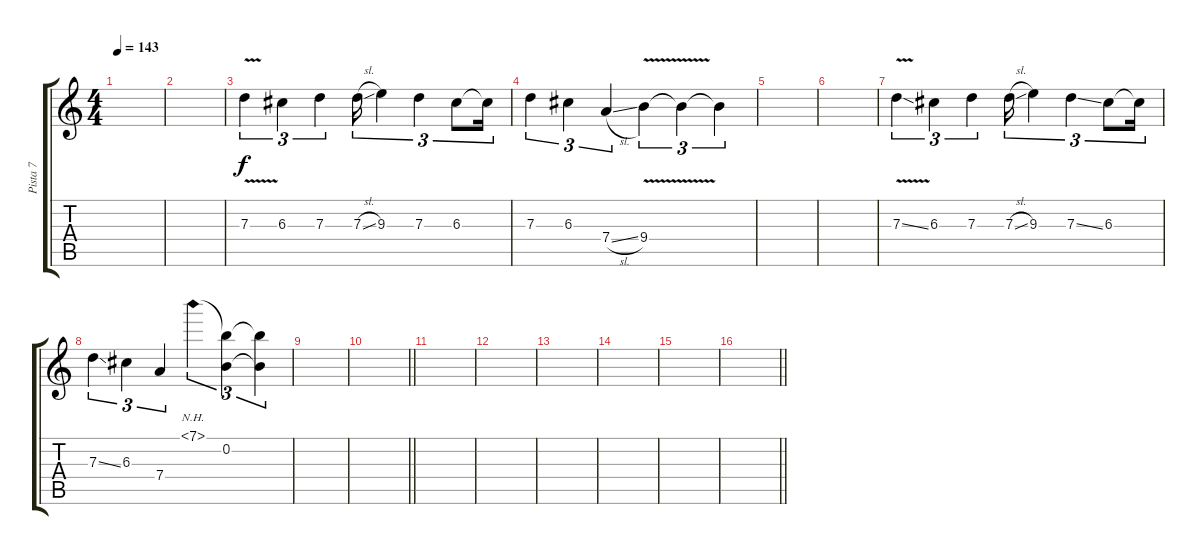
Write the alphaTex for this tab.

\track ("Pista 7" "Pista 7") {instrument overdrivenguitar}
\staff {score tabs}
\tuning (E4 B3 G3 D3 A2 E2) {hide}
\ts (4 4)
\tempo 143
\clef g2
\ks c
|
|
7.3{v}.4{tu (3 2)} 6.3.4{tu (3 2)} 7.3.4{tu (3 2)} 7.3{sl}.16{tu (3 2)} 9.3.4{tu (3 2)} 7.3.4{tu (3 2)} 6.3.8{tu (3 2)} 6.3{t}.16{tu (3 2)} |
7.3.4{tu (3 2)} 6.3.4{tu (3 2)} 7.4{sl}.4{tu (3 2)} 9.4{v}.4{tu (3 2)} 9.4{t}.4{tu (3 2)} 9.4{t}.4{tu (3 2)} |
|
|
7.3{v ss}.4{tu (3 2)} 6.3.4{tu (3 2)} 7.3.4{tu (3 2)} 7.3{sl}.16{tu (3 2)} 9.3.4{tu (3 2)} 7.3{ss}.4{tu (3 2)} 6.3.8{tu (3 2)} 6.3{t}.16{tu (3 2)} |
7.3{ss}.4{tu (3 2)} 6.3.4{tu (3 2)} 7.4.4{tu (3 2)} 7.1{nh}.4{tu (3 2)} (7.1{t} 0.2).4{tu (3 2)} (7.1{t} 0.2{t}).4{tu (3 2)} |
|
\barLineRight lightlight
|
|
|
|
|
|
\barLineRight lightlight
